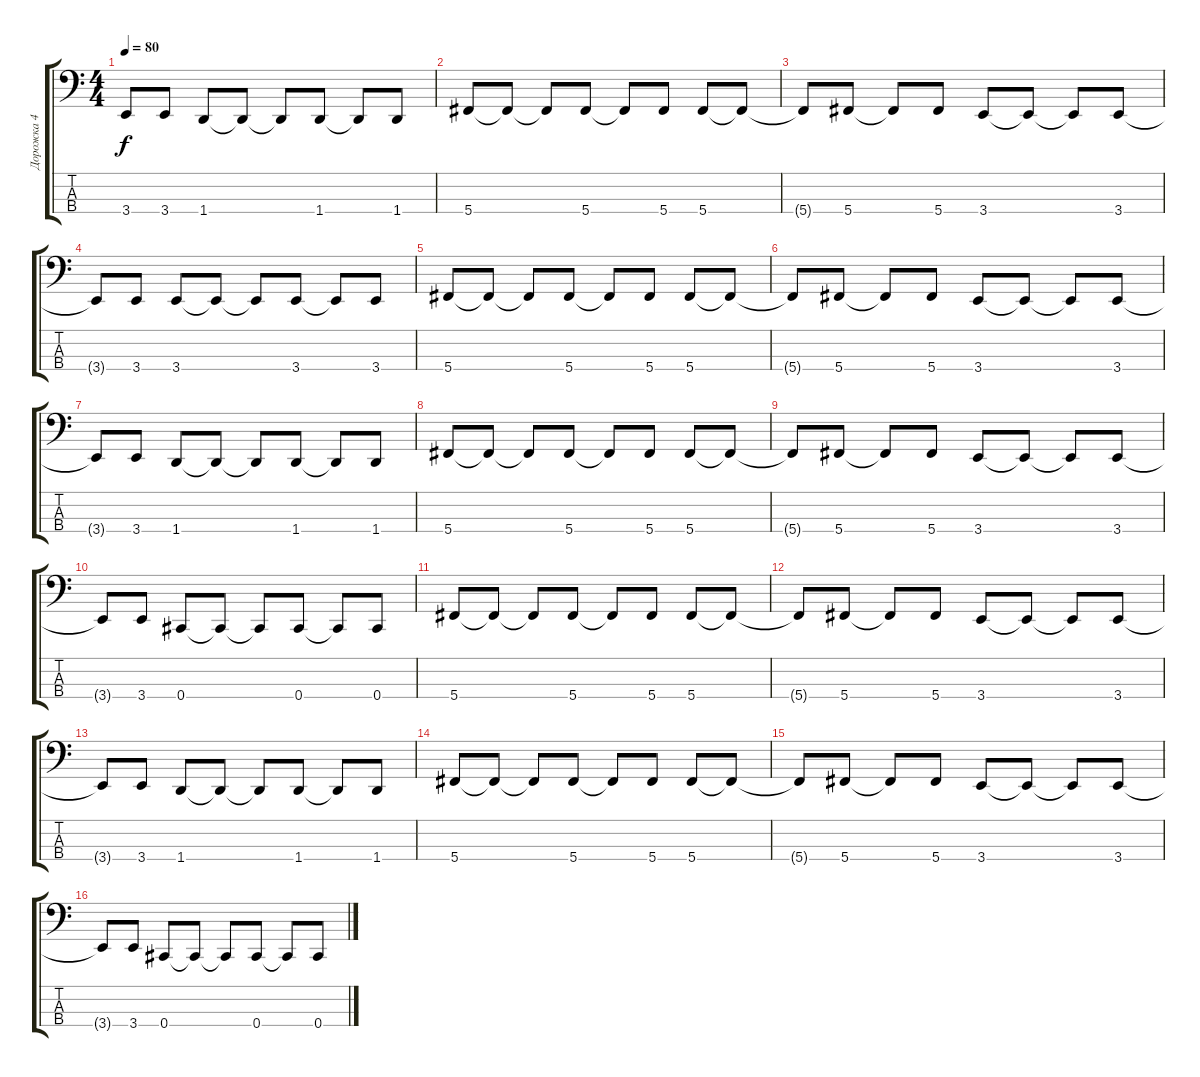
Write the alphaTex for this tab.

\track ("Дорожка 4" "Дорожка 4") {instrument electricbassfinger}
\staff {score tabs}
\tuning (E2 B1 Gb1 Db1) {hide}
\ts (4 4)
\tempo 80
\clef f4
\ks c
3.4{t}.8{dy f} 3.4.8 1.4.8 1.4{t}.8 1.4{t}.8 1.4.8 1.4{t}.8 1.4.8 |
5.4.8 5.4{t}.8 5.4{t}.8 5.4.8 5.4{t}.8 5.4.8 5.4.8 5.4{t}.8 |
5.4{t}.8 5.4.8 5.4{t}.8 5.4.8 3.4.8 3.4{t}.8 3.4{t}.8 3.4.8 |
3.4{t}.8 3.4.8 3.4.8 3.4{t}.8 3.4{t}.8 3.4.8 3.4{t}.8 3.4.8 |
5.4.8 5.4{t}.8 5.4{t}.8 5.4.8 5.4{t}.8 5.4.8 5.4.8 5.4{t}.8 |
5.4{t}.8 5.4.8 5.4{t}.8 5.4.8 3.4.8 3.4{t}.8 3.4{t}.8 3.4.8 |
3.4{t}.8 3.4.8 1.4.8 1.4{t}.8 1.4{t}.8 1.4.8 1.4{t}.8 1.4.8 |
5.4.8 5.4{t}.8 5.4{t}.8 5.4.8 5.4{t}.8 5.4.8 5.4.8 5.4{t}.8 |
5.4{t}.8 5.4.8 5.4{t}.8 5.4.8 3.4.8 3.4{t}.8 3.4{t}.8 3.4.8 |
3.4{t}.8 3.4.8 0.4.8 0.4{t}.8 0.4{t}.8 0.4.8 0.4{t}.8 0.4.8 |
5.4.8 5.4{t}.8 5.4{t}.8 5.4.8 5.4{t}.8 5.4.8 5.4.8 5.4{t}.8 |
5.4{t}.8 5.4.8 5.4{t}.8 5.4.8 3.4.8 3.4{t}.8 3.4{t}.8 3.4.8 |
3.4{t}.8 3.4.8 1.4.8 1.4{t}.8 1.4{t}.8 1.4.8 1.4{t}.8 1.4.8 |
5.4.8 5.4{t}.8 5.4{t}.8 5.4.8 5.4{t}.8 5.4.8 5.4.8 5.4{t}.8 |
5.4{t}.8 5.4.8 5.4{t}.8 5.4.8 3.4.8 3.4{t}.8 3.4{t}.8 3.4.8 |
3.4{t}.8 3.4.8 0.4.8 0.4{t}.8 0.4{t}.8 0.4.8 0.4{t}.8 0.4.8
